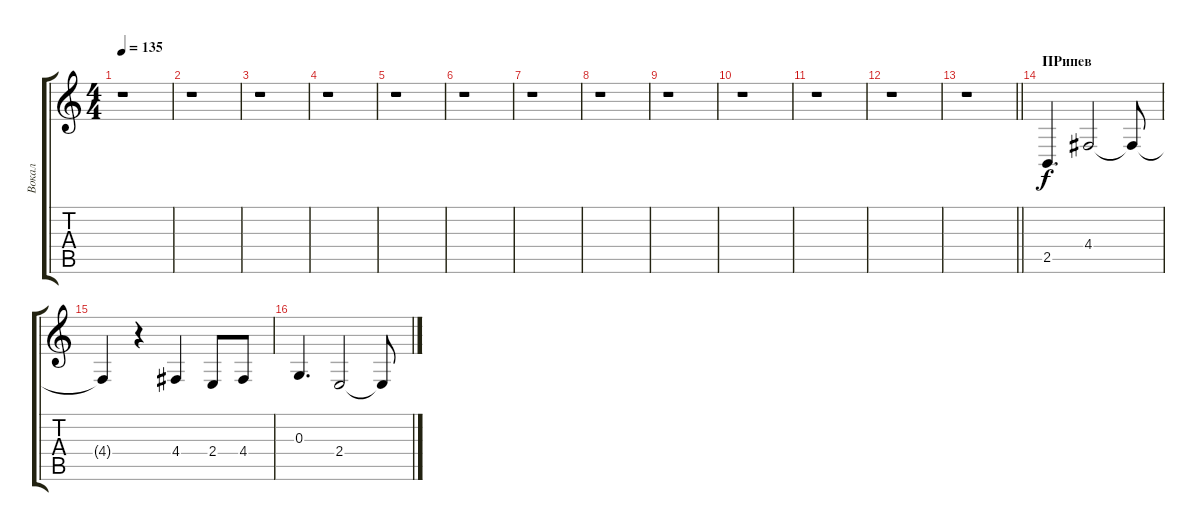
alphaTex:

\track ("Вокал" "Вокал") {instrument lead6voice}
\staff {score tabs}
\tuning (E4 B3 G3 D3 A2 E2) {hide}
\ts (4 4)
\tempo 135
\clef g2
\ks c
r.1{dy f} |
r.1 |
r.1 |
r.1 |
r.1 |
r.1 |
r.1 |
r.1 |
r.1 |
r.1 |
r.1 |
r.1 |
\barLineRight lightlight
r.1 |
\section ("" "ПРипев")
2.5.4{d} 4.4.2 4.4{t}.8 |
4.4{t}.4 r.4 4.4.4 2.4.8 4.4.8 |
0.3.4{d} 2.4.2 2.4{t}.8
